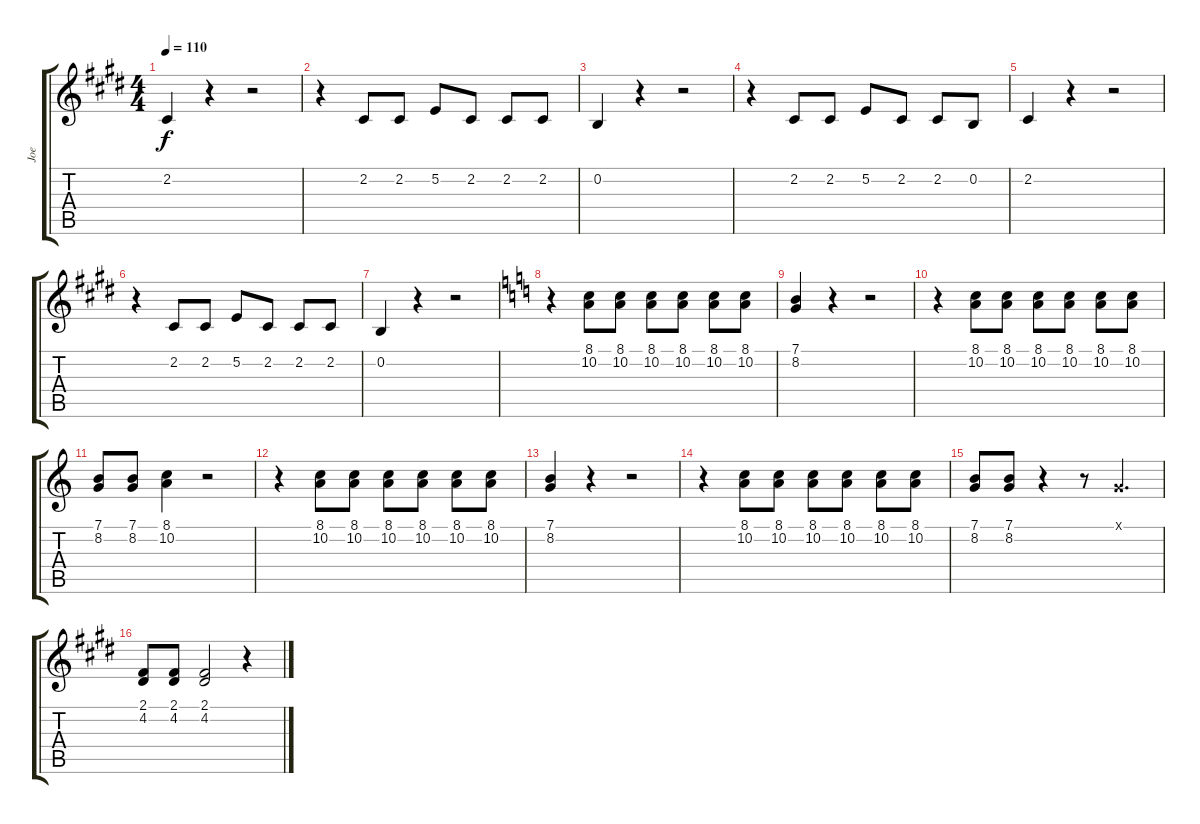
\track ("Joe" "Joe") {instrument lead1square}
\staff {score tabs}
\tuning (E4 B3 G3 D3 A2 E2) {hide}
\ts (4 4)
\tempo 110
\clef g2
\ks c#minor
2.2.4{dy f} r.4 r.2 |
r.4 2.2.8 2.2.8 5.2.8 2.2.8 2.2.8 2.2.8 |
0.2.4 r.4 r.2 |
r.4 2.2.8 2.2.8 5.2.8 2.2.8 2.2.8 0.2.8 |
2.2.4 r.4 r.2 |
r.4 2.2.8 2.2.8 5.2.8 2.2.8 2.2.8 2.2.8 |
0.2.4 r.4 r.2 |
\ks c
r.4 (8.1 10.2).8 (8.1 10.2).8 (8.1 10.2).8 (8.1 10.2).8 (8.1 10.2).8 (8.1 10.2).8 |
(7.1 8.2).4 r.4 r.2 |
r.4 (8.1 10.2).8 (8.1 10.2).8 (8.1 10.2).8 (8.1 10.2).8 (8.1 10.2).8 (8.1 10.2).8 |
(7.1 8.2).8 (7.1 8.2).8 (8.1 10.2).4 r.2 |
r.4 (8.1 10.2).8 (8.1 10.2).8 (8.1 10.2).8 (8.1 10.2).8 (8.1 10.2).8 (8.1 10.2).8 |
(7.1 8.2).4 r.4 r.2 |
r.4 (8.1 10.2).8 (8.1 10.2).8 (8.1 10.2).8 (8.1 10.2).8 (8.1 10.2).8 (8.1 10.2).8 |
(7.1 8.2).8 (7.1 8.2).8 r.4 r.8 3.1{x}.4{d} |
\ks e
(2.1 4.2).8 (2.1 4.2).8 (2.1 4.2).2 r.4
